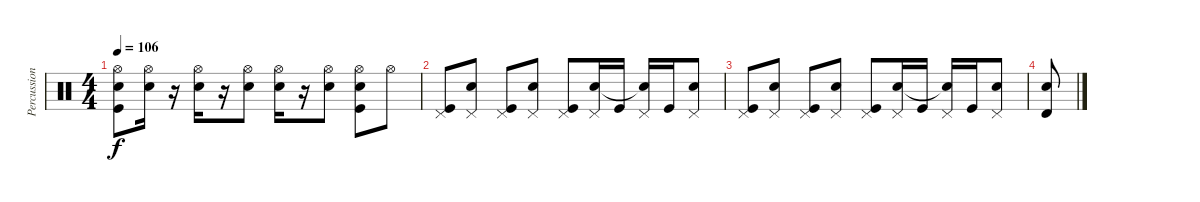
\track ("Percussion" "Percussion") {instrument percussion}
\staff {score}
\articulation defaults
\ts (4 4)
\tempo 106
\clef neutral
\ks c
("Hi-Hat (open)" "Electric Snare (hit)" "Kick (hit)").8{dy f} ("Hi-Hat (open)" "Electric Snare (hit)").16 r.16 ("Hi-Hat (open)" "Electric Snare (hit)").16 r.16 ("Hi-Hat (open)" "Electric Snare (hit)").8 ("Hi-Hat (open)" "Electric Snare (hit)").16 r.16 ("Hi-Hat (open)" "Electric Snare (hit)").8 ("Hi-Hat (open)" "Electric Snare (hit)" "Kick (hit)").8 "Hi-Hat (open)".8 |
("Pedal Hi-Hat (hit)" "Kick (hit)").8 ("Pedal Hi-Hat (hit)" "Electric Snare (hit)").8 ("Pedal Hi-Hat (hit)" "Kick (hit)").8 ("Pedal Hi-Hat (hit)" "Electric Snare (hit)").8 ("Pedal Hi-Hat (hit)" "Kick (hit)").8 ("Pedal Hi-Hat (hit)" "Electric Snare (hit)").16 "Kick (hit)".16 ("Pedal Hi-Hat (hit)" "Snare (hit)"{t}).16 "Kick (hit)".16 ("Pedal Hi-Hat (hit)" "Electric Snare (hit)").8 |
("Pedal Hi-Hat (hit)" "Kick (hit)").8 ("Pedal Hi-Hat (hit)" "Electric Snare (hit)").8 ("Pedal Hi-Hat (hit)" "Kick (hit)").8 ("Pedal Hi-Hat (hit)" "Electric Snare (hit)").8 ("Pedal Hi-Hat (hit)" "Kick (hit)").8 ("Pedal Hi-Hat (hit)" "Electric Snare (hit)").16 "Kick (hit)".16 ("Pedal Hi-Hat (hit)" "Snare (hit)"{t}).16 "Kick (hit)".16 ("Pedal Hi-Hat (hit)" "Electric Snare (hit)").8 |
("Electric Snare (hit)" "Timbale high (hit)").8
